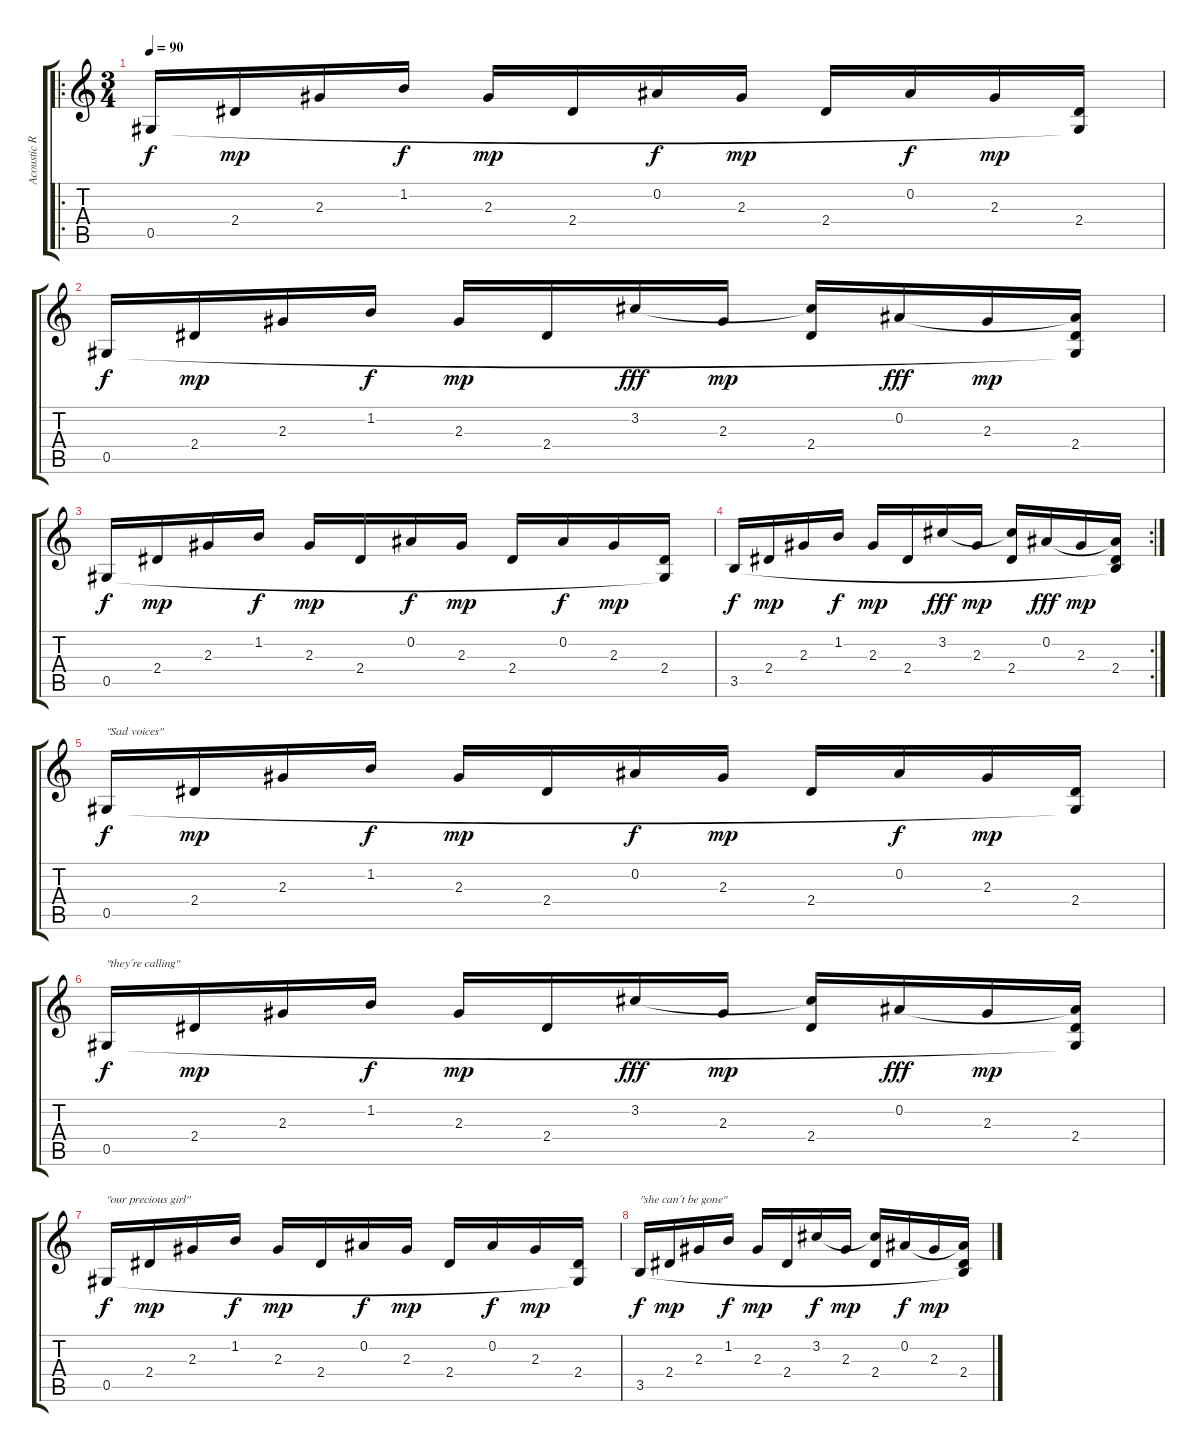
\track ("Acoustic Rythmic Guitar" "Acoustic R") {instrument acousticguitarnylon}
\staff {score tabs}
\tuning (Eb4 Bb3 Gb3 Db3 Ab2 Eb2) {hide}
\ro
\ts (3 4)
\tempo 90
\clef g2
\ks c
0.5.16{dy f instrument acousticguitarnylon} 2.4.16{dy mp} 2.3.16 1.2.16{dy f} 2.3.16{dy mp} 2.4.16 0.2.16{dy f} 2.3.16{dy mp} 2.4.16 0.2.16{dy f} 2.3.16{dy mp} (2.4 0.5{t}).16 |
0.5.16{dy f} 2.4.16{dy mp} 2.3.16 1.2.16{dy f} 2.3.16{dy mp} 2.4.16 3.2.16{dy fff} 2.3.16{dy mp} (3.2{t} 2.4).16 0.2.16{dy fff} 2.3.16{dy mp} (0.2{t} 2.4 0.5{t}).16 |
0.5.16{dy f} 2.4.16{dy mp} 2.3.16 1.2.16{dy f} 2.3.16{dy mp} 2.4.16 0.2.16{dy f} 2.3.16{dy mp} 2.4.16 0.2.16{dy f} 2.3.16{dy mp} (2.4 0.5{t}).16 |
\rc 2
3.5.16{dy f} 2.4.16{dy mp} 2.3.16 1.2.16{dy f} 2.3.16{dy mp} 2.4.16 3.2.16{dy fff} 2.3.16{dy mp} (3.2{t} 2.4).16 0.2.16{dy fff} 2.3.16{dy mp} (0.2{t} 2.4 3.5{t}).16 |
0.5.16{txt "\"Sad voices\"" dy f} 2.4.16{dy mp} 2.3.16 1.2.16{dy f} 2.3.16{dy mp} 2.4.16 0.2.16{dy f} 2.3.16{dy mp} 2.4.16 0.2.16{dy f} 2.3.16{dy mp} (2.4 0.5{t}).16 |
0.5.16{txt "\"they´re calling\"" dy f} 2.4.16{dy mp} 2.3.16 1.2.16{dy f} 2.3.16{dy mp} 2.4.16 3.2.16{dy fff} 2.3.16{dy mp} (3.2{t} 2.4).16 0.2.16{dy fff} 2.3.16{dy mp} (0.2{t} 2.4 0.5{t}).16 |
0.5.16{txt "\"our precious girl\"" dy f} 2.4.16{dy mp} 2.3.16 1.2.16{dy f} 2.3.16{dy mp} 2.4.16 0.2.16{dy f} 2.3.16{dy mp} 2.4.16 0.2.16{dy f} 2.3.16{dy mp} (2.4 0.5{t}).16 |
3.5.16{txt "\"she can´t be gone\"" dy f} 2.4.16{dy mp} 2.3.16 1.2.16{dy f} 2.3.16{dy mp} 2.4.16 3.2.16{dy f} 2.3.16{dy mp} (3.2{t} 2.4).16 0.2.16{dy f} 2.3.16{dy mp} (0.2{t} 2.4 3.5{t}).16
